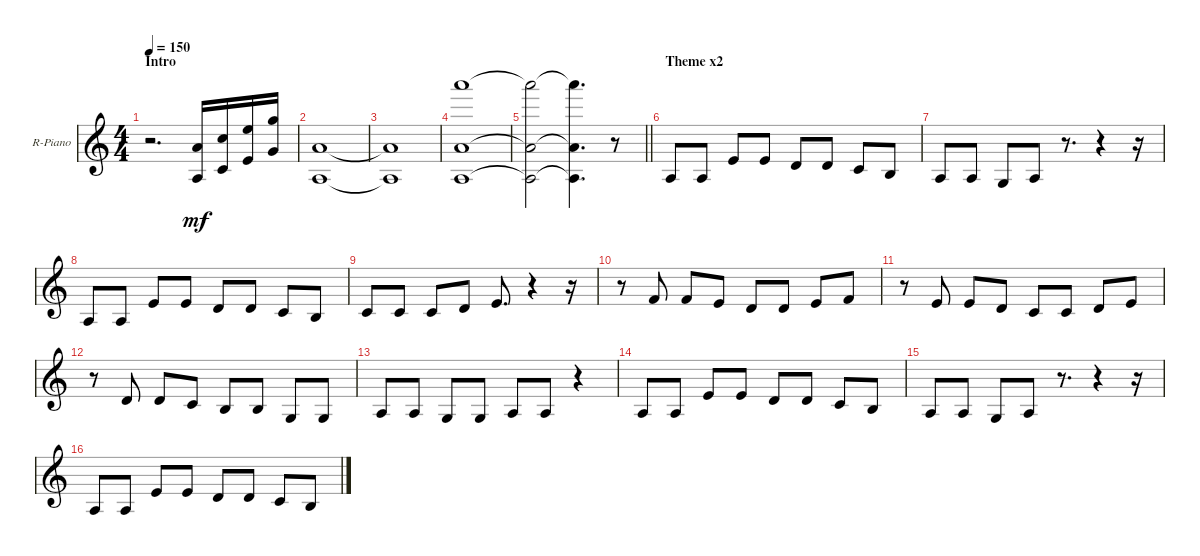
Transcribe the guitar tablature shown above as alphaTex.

\bracketExtendMode groupsimilarinstruments
\firstSystemTrackNameOrientation horizontal
\otherSystemsTrackNameOrientation horizontal
\track ("Right Piano" "R-Piano") {instrument violin}
\staff {score}
\tuning (E5 A4 D4 G3)
\ts (4 4)
\section ("" "Intro")
\tempo 150
\clef g2
\ks c
r.2{d dy mf instrument violin} (0.2 2.4).16 (3.2 5.4).16 (0.1 2.3).16 (3.1 5.3).16 |
(2.4 0.2).1 |
(2.4{t} 0.2{t}).1 |
(17.1 2.4 0.2).1 |
\barLineRight lightlight
(17.1{t} 2.4{t} 0.2{t}).2 (17.1{t} 2.4{t} 0.2{t}).4{d} r.8 |
\section ("" "Theme x2")
2.4.8 2.4.8 2.3.8 2.3.8 0.3.8 0.3.8 5.4.8 4.4.8 |
2.4.8 2.4.8 0.4.8 2.4.8 r.8{d} r.4 r.16 |
2.4.8 2.4.8 2.3.8 2.3.8 0.3.8 0.3.8 5.4.8 4.4.8 |
5.4.8 5.4.8 5.4.8 0.3.8 2.3.8{d} r.4 r.16 |
r.8 3.3.8 3.3.8 2.3.8 0.3.8 0.3.8 2.3.8 3.3.8 |
r.8 2.3.8 2.3.8 0.3.8 5.4.8 5.4.8 0.3.8 2.3.8 |
r.8 0.3.8 0.3.8 5.4.8 4.4.8 4.4.8 0.4.8 0.4.8 |
2.4.8 2.4.8 0.4.8 0.4.8 2.4.8 2.4.8 r.4 |
2.4.8 2.4.8 2.3.8 2.3.8 0.3.8 0.3.8 5.4.8 4.4.8 |
2.4.8 2.4.8 0.4.8 2.4.8 r.8{d} r.4 r.16 |
2.4.8 2.4.8 2.3.8 2.3.8 0.3.8 0.3.8 5.4.8 4.4.8
